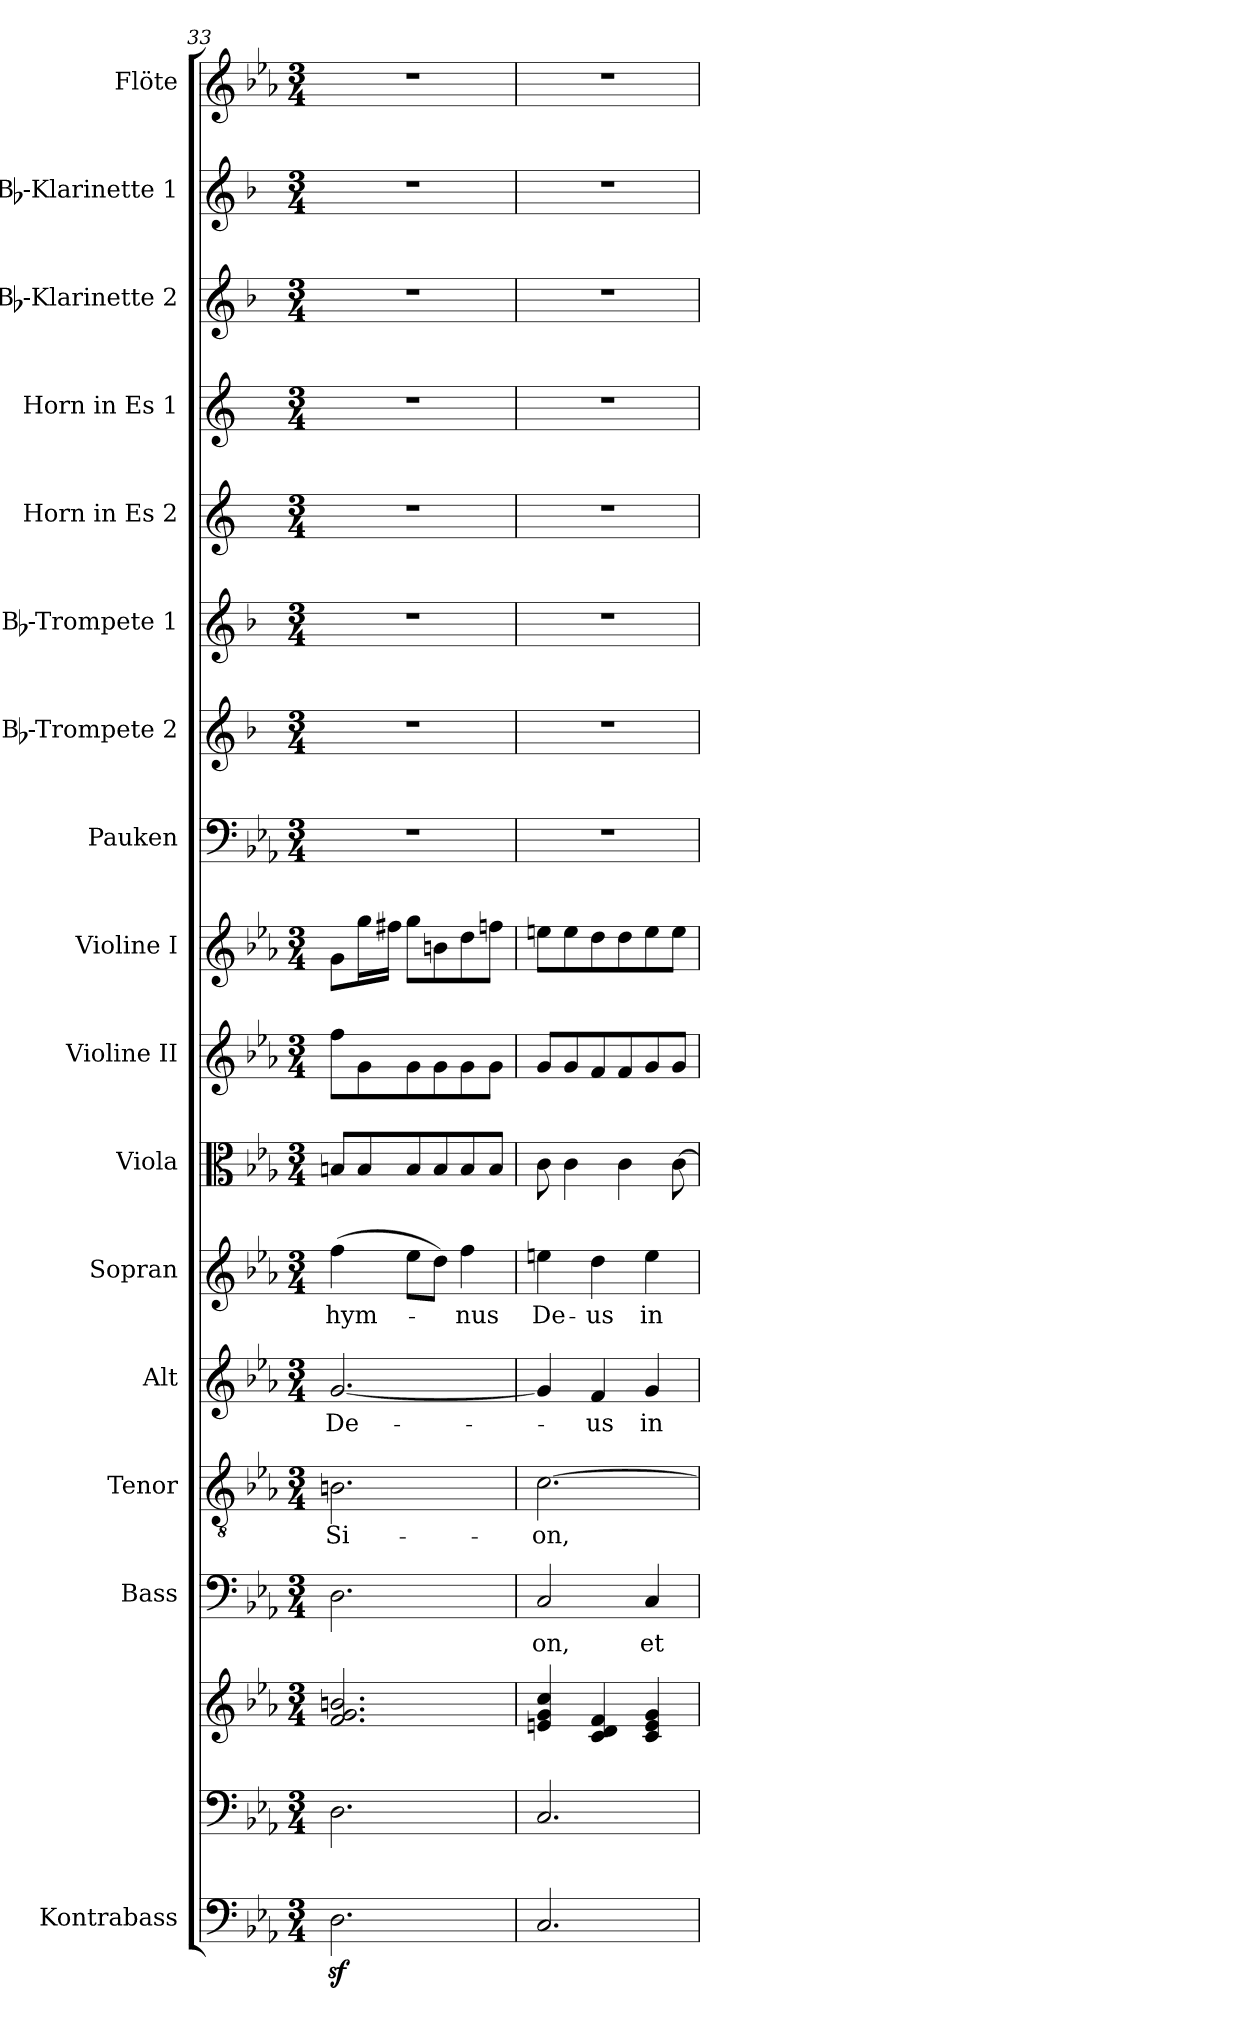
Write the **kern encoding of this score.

**kern	**kern	**kern	**kern	**text	**kern	**text	**kern	**text	**kern	**text	**kern	**kern	**kern	**kern	**kern	**kern	**kern	**kern	**kern	**kern	**kern
*part17	*part16	*part16	*part15	*part15	*part14	*part14	*part13	*part13	*part12	*part12	*part11	*part10	*part9	*part8	*part7	*part6	*part5	*part4	*part3	*part2	*part1
*staff18	*staff17	*staff16	*staff15	*staff15	*staff14	*staff14	*staff13	*staff13	*staff12	*staff12	*staff11	*staff10	*staff9	*staff8	*staff7	*staff6	*staff5	*staff4	*staff3	*staff2	*staff1
*I"Kontrabass	*	*	*I"Bass	*	*I"Tenor	*	*I"Alt	*	*I"Sopran	*	*I"Viola	*I"Violine II	*I"Violine I	*I"Pauken	*I"Bb-Trompete 2	*I"Bb-Trompete 1	*I"Horn in Es 2	*I"Horn in Es 1	*I"Bb-Klarinette 2	*I"Bb-Klarinette 1	*I"Flöte
*I'Kb.	*	*	*I'B.	*	*I'T.	*	*I'A.	*	*I'S.	*	*I'Vla.	*I'Vl. II	*I'Vl. I	*I'Pk.	*I'Bb Trp. 2	*I'Bb Trp. 1	*	*	*I'Bb Kl. 2	*I'Bb Kl. 1	*I'Fl.
*clefF4	*clefF4	*clefG2	*clefF4	*	*clefGv2	*	*clefG2	*	*clefG2	*	*clefC3	*clefG2	*clefG2	*clefF4	*clefG2	*clefG2	*clefG2	*clefG2	*clefG2	*clefG2	*clefG2
*ITrd7c12	*	*	*	*	*	*	*	*	*	*	*	*	*	*	*ITrd1c2	*ITrd1c2	*ITrd5c9	*ITrd5c9	*ITrd1c2	*ITrd1c2	*
*k[b-e-a-]	*k[b-e-a-]	*k[b-e-a-]	*k[b-e-a-]	*	*k[b-e-a-]	*	*k[b-e-a-]	*	*k[b-e-a-]	*	*k[b-e-a-]	*k[b-e-a-]	*k[b-e-a-]	*k[b-e-a-]	*k[b-e-a-]	*k[b-e-a-]	*k[b-e-a-]	*k[b-e-a-]	*k[b-e-a-]	*k[b-e-a-]	*k[b-e-a-]
*E-:	*E-:	*E-:	*E-:	*	*E-:	*	*E-:	*	*E-:	*	*E-:	*E-:	*E-:	*E-:	*E-:	*E-:	*E-:	*E-:	*E-:	*E-:	*E-:
*M3/4	*M3/4	*M3/4	*M3/4	*	*M3/4	*	*M3/4	*	*M3/4	*	*M3/4	*M3/4	*M3/4	*M3/4	*M3/4	*M3/4	*M3/4	*M3/4	*M3/4	*M3/4	*M3/4
=33	=33	=33	=33	=33	=33	=33	=33	=33	=33	=33	=33	=33	=33	=33	=33	=33	=33	=33	=33	=33	=33
!	!	!	!	!	!	!LO:LY:b	!	!LO:LY:b	!	!LO:LY:b	!	!	!	!	!	!	!	!	!	!	!
2.DDz<\	2.D\	2.f/ 2.g/ 2.bn/	2.D\	.	2.Bn\	Si-	[2.g/	De-	(>4ff\	hym-	8Bn/L	8ff\L	8g\L	2.r	2.r	2.r	2.r	2.r	2.r	2.r	2.r
.	.	.	.	.	.	.	.	.	.	.	8B/	8g\	16gg\L	.	.	.	.	.	.	.	.
.	.	.	.	.	.	.	.	.	.	.	.	.	16ff#X\JJ	.	.	.	.	.	.	.	.
.	.	.	.	.	.	.	.	.	8ee-\L	.	8B/	8g\	8gg\L	.	.	.	.	.	.	.	.
.	.	.	.	.	.	.	.	.	8dd\J)	.	8B/	8g\	8bn\	.	.	.	.	.	.	.	.
!	!	!	!	!	!	!	!	!	!	!LO:LY:b	!	!	!	!	!	!	!	!	!	!	!
.	.	.	.	.	.	.	.	.	4ff\	-nus	8B/	8g\	8dd\	.	.	.	.	.	.	.	.
.	.	.	.	.	.	.	.	.	.	.	8B/J	8g\J	8ffn\J	.	.	.	.	.	.	.	.
=34	=34	=34	=34	=34	=34	=34	=34	=34	=34	=34	=34	=34	=34	=34	=34	=34	=34	=34	=34	=34	=34
!	!	!	!	!LO:LY:b	!	!LO:LY:b	!	!	!	!LO:LY:b	!	!	!	!	!	!	!	!	!	!	!
2.CC/	2.C/	4en/ 4g/ 4cc/	2C/	-on,	[2.c\	-on,	4g/]	.	4een\	De-	8c\	8g/L	8een\L	2.r	2.r	2.r	2.r	2.r	2.r	2.r	2.r
.	.	.	.	.	.	.	.	.	.	.	4c\	8g/	8ee\	.	.	.	.	.	.	.	.
!	!	!	!	!	!	!	!	!LO:LY:b	!	!LO:LY:b	!	!	!	!	!	!	!	!	!	!	!
.	.	4c/ 4d/ 4f/	.	.	.	.	4f/	-us	4dd\	-us	.	8f/	8dd\	.	.	.	.	.	.	.	.
.	.	.	.	.	.	.	.	.	.	.	4c\	8f/	8dd\	.	.	.	.	.	.	.	.
!	!	!	!	!LO:LY:b	!	!	!	!LO:LY:b	!	!LO:LY:b	!	!	!	!	!	!	!	!	!	!	!
.	.	4c/ 4e/ 4g/	4C/	et	.	.	4g/	in	4ee\	in	.	8g/	8ee\	.	.	.	.	.	.	.	.
.	.	.	.	.	.	.	.	.	.	.	[8c\	8g/J	8ee\J	.	.	.	.	.	.	.	.
=	=	=	=	=	=	=	=	=	=	=	=	=	=	=	=	=	=	=	=	=	=
*-	*-	*-	*-	*-	*-	*-	*-	*-	*-	*-	*-	*-	*-	*-	*-	*-	*-	*-	*-	*-	*-
